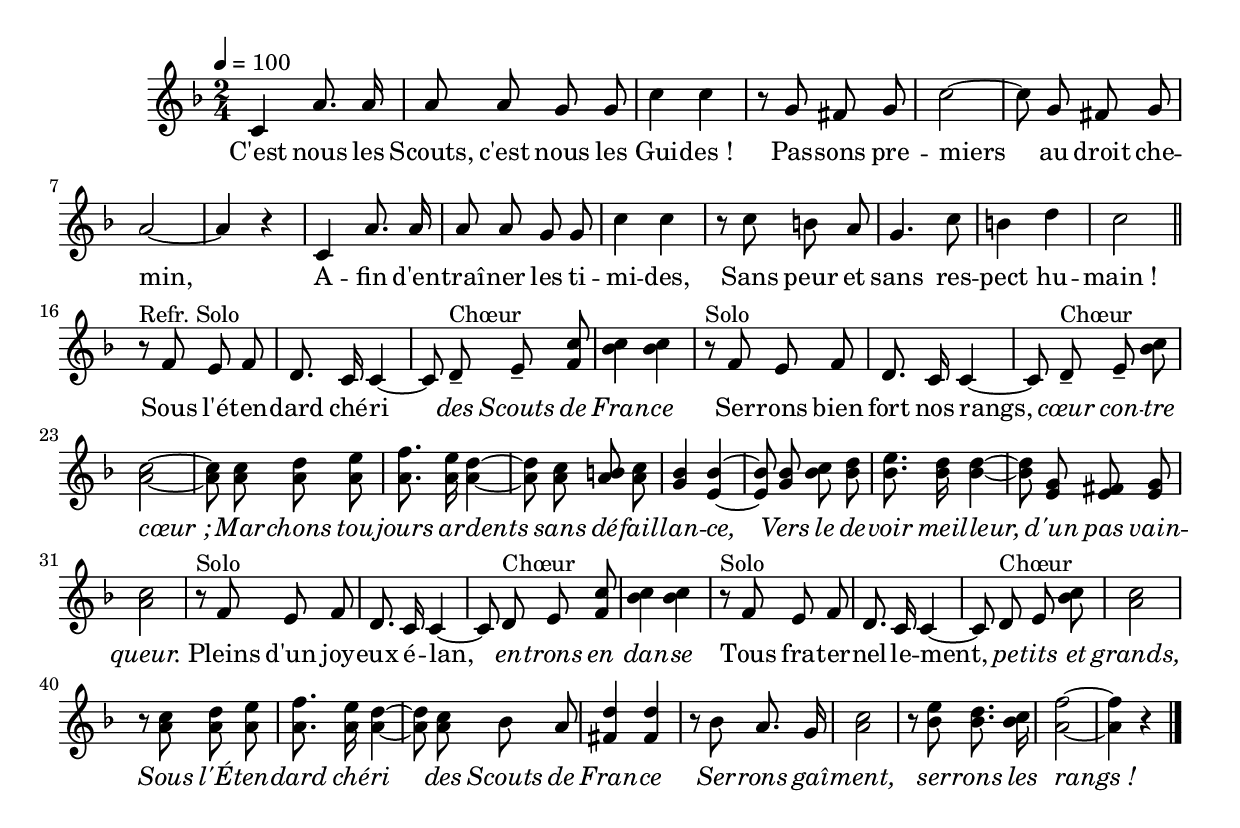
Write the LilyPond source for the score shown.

\version "2.12.1"
\include "italiano.ly"

\header {
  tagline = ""
  composer = ""
}                                        

MetriqueArmure = {
  \tempo 4=100
  \time 2/4
  \key fa \major
}

italique = {
  \override Score . LyricText #'font-shape = #'italic
}

roman = {
  \override Score . LyricText #'font-shape = #'roman
}

MusiqueTheme = \relative do' {
	do4 la'8. la16
	la8 la sol sol
	do4 do
	r8 sol fad sol
	do2~
	do8 sol fad sol
	la2~
	la4 r
	do,4 la'8. la16
	la8 la sol sol
	do4 do
	r8 do si la
	sol4. do8
	si4 re
	do2 \bar "||"
	
	r8^"Refr. Solo" fa, mi fa
	re8. do16 do4~
	do8 re--^Chœur mi-- < fa do' >
	< sib do >4 < sib do >
	r8^Solo fa mi fa
	re8. do16 do4~
	do8 re--^Chœur mi-- < sib' do >
	< la do >2~
	< la do >8 < la do > < la re > < la mi' >
	< la fa' >8. < la mi' >16 < la re >4~
	< la re >8 < la do > < la si > < la do >
	< sol sib >4 < mi sib' >4~
	< mi sib' >8 < sol sib > < sib do > <sib re >
	< sib mi >8. < sib re >16 < sib re >4~
	< sib re >8 < mi, sol > < mi fad > < mi sol >
	< la do >2
	r8^Solo fa mi fa
	re8. do16 do4~
	do8 re^Chœur mi < fa do' >
	< sib do >4 < sib do >
	r8^Solo fa mi fa
	re8. do16 do4~
	do8 re^Chœur mi < sib' do >
	< la do >2
	r8 < la do > < la re > < la mi' >
	< la fa' >8. < la mi' >16 < la re >4~
	< la re >8 < la do > sib la
	< fad re' >4 < fad re' >
	r8 sib la8. sol16
	< la do >2
	r8 < sib mi >8 < sib re >8. < sib do >16
	< la fa' >2~
	< la fa' >4 r \bar "|."
}

Paroles = \lyricmode {
	C'est nous les Scouts, c'est nous les Gui -- des_!
	Pas -- sons pre -- miers au droit che -- min,
	A -- fin d'en -- traî -- ner les ti -- mi -- des,
	Sans peur et sans res -- pect hu -- main_!
	
	Sous l'é -- ten -- dard ché -- ri
	\italique des Scouts de Fran -- ce
	\roman Ser -- rons bien fort nos rangs,
	\italique cœur con -- tre cœur_;
	Mar -- chons tou -- jours ar -- dents
	sans dé -- fail -- lan -- ce,
	Vers le de -- voir meil -- leur,
	d'un pas vain -- queur.
	\roman Pleins d'un joy -- eux é -- lan,
	\italique en -- trons en dan -- se 
	\roman Tous fra -- ter -- nel -- le -- ment,
	\italique pe -- tits et grands,
	Sous l'É -- ten -- dard ché -- ri
	des Scouts de Fran -- ce
	Ser -- rons gaî -- ment, ser -- rons les rangs_!
}

\score{
    \new Staff <<
      \set Staff.midiInstrument = "flute"
      \new Voice = "theme" {
	\autoBeamOff
	\MetriqueArmure
	\MusiqueTheme
      }
      \new Lyrics \lyricsto theme {
	\Paroles
      }                       
    >>
\layout{}
\midi{}
}
